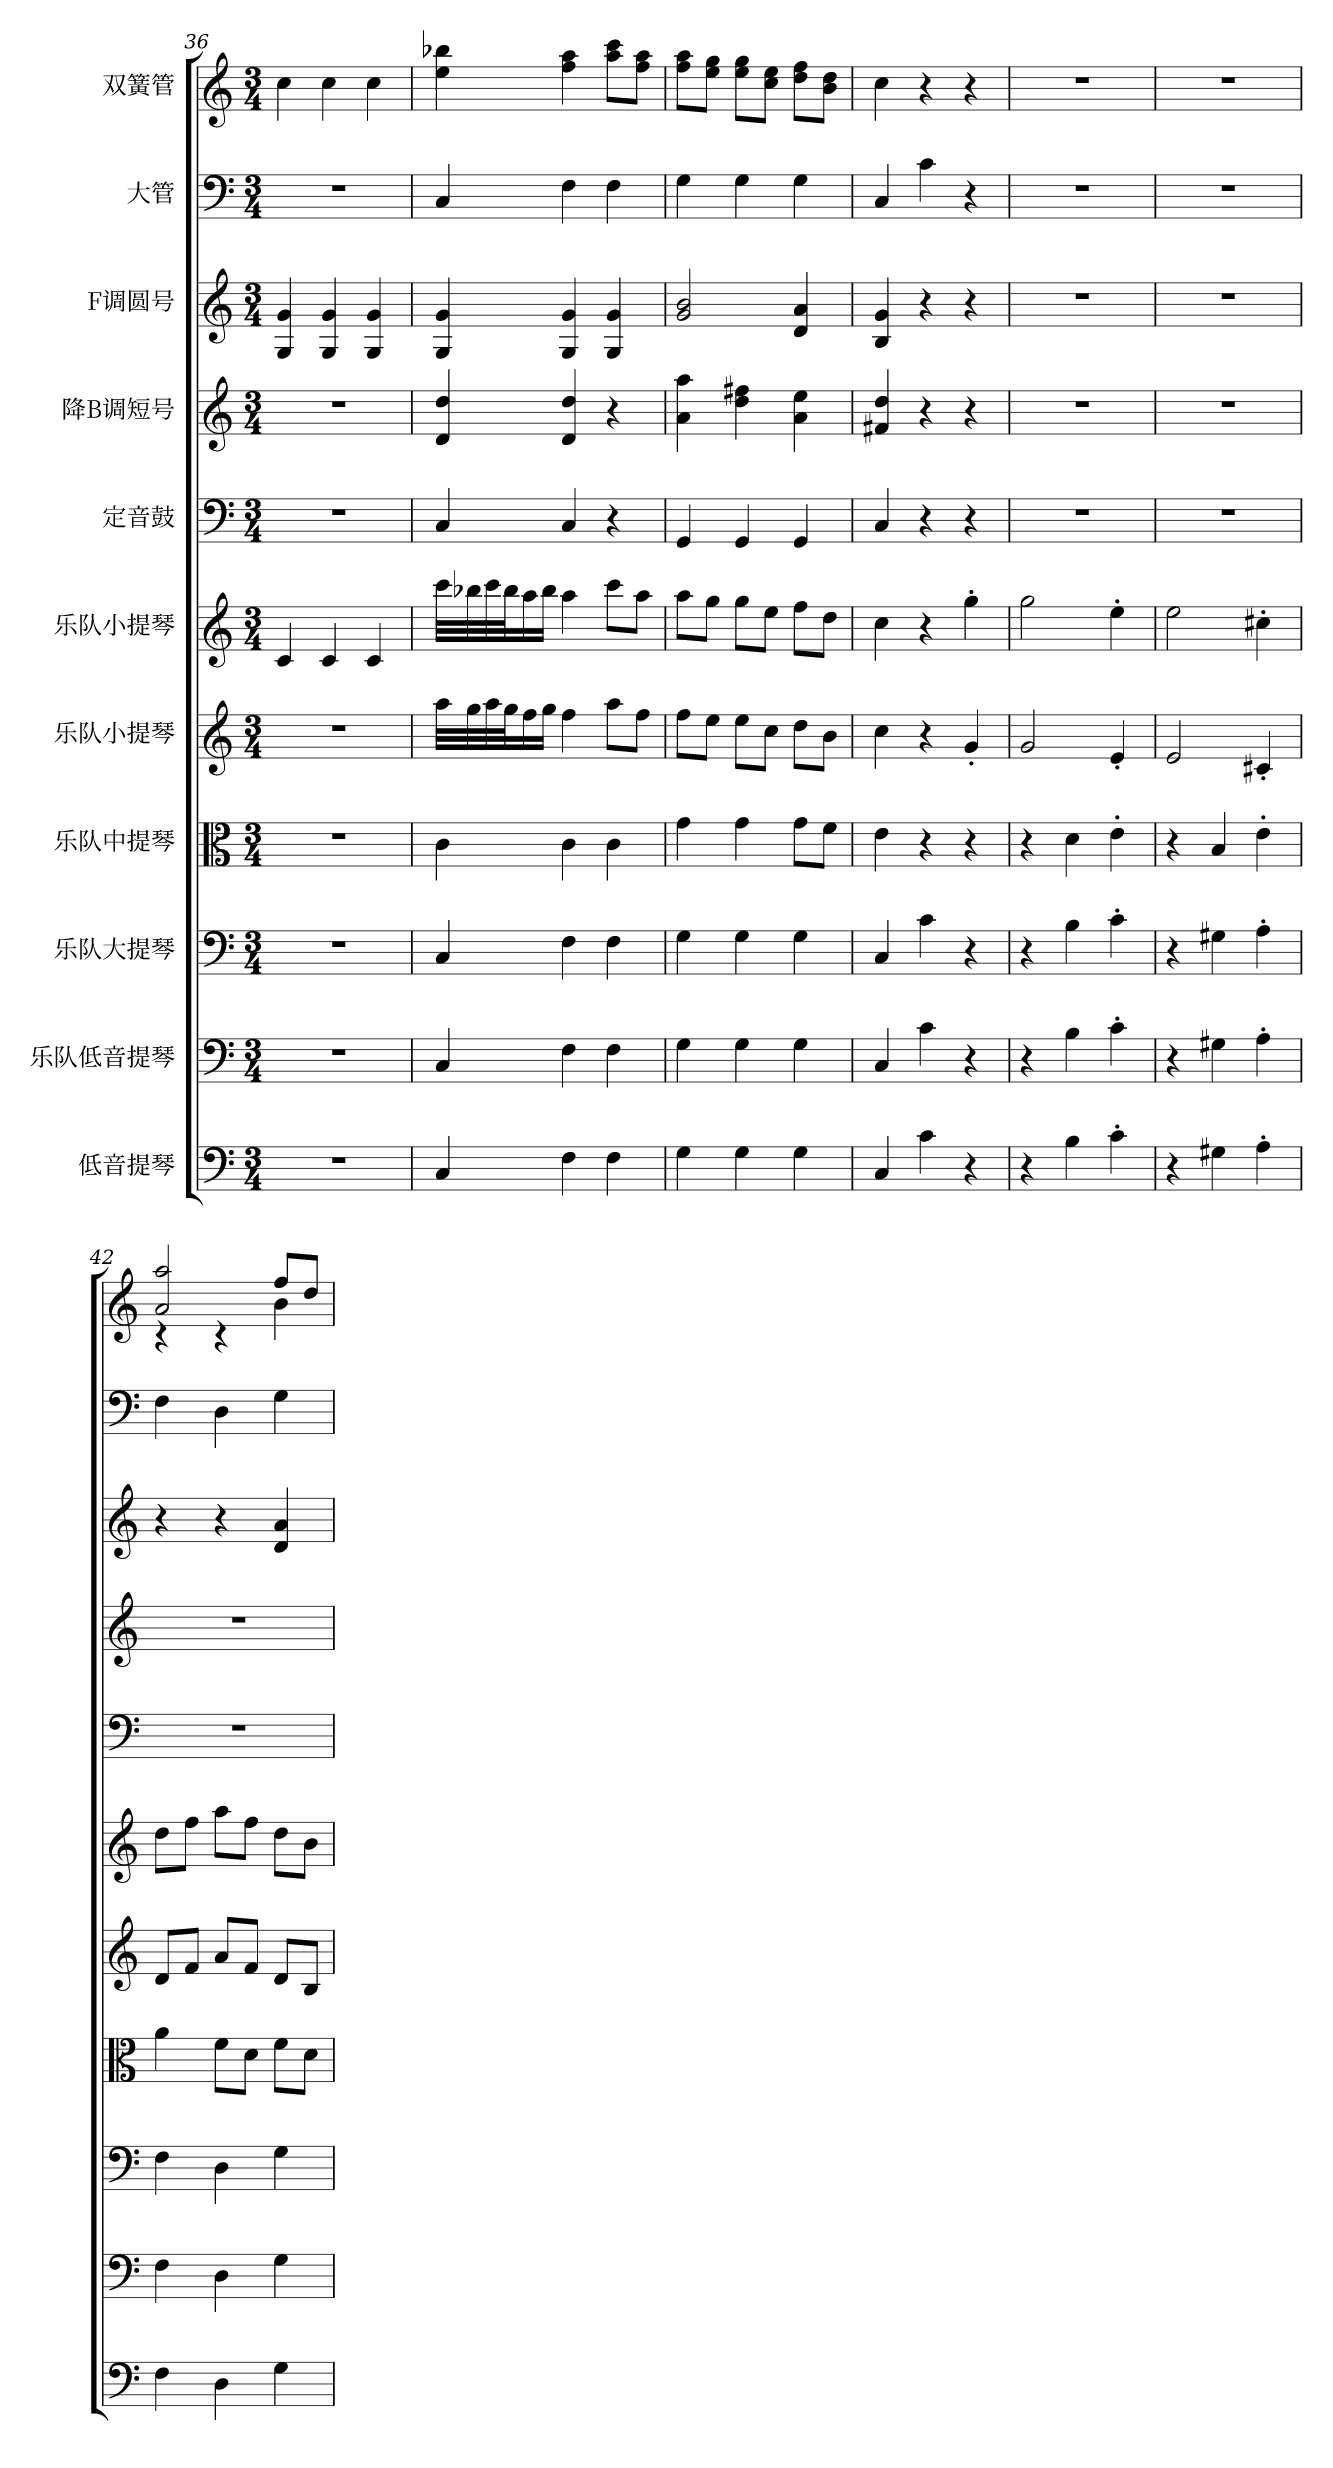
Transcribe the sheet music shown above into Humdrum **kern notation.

**kern	**kern	**kern	**kern	**kern	**kern	**kern	**kern	**kern	**kern	**kern
*part11	*part10	*part9	*part8	*part7	*part6	*part5	*part4	*part3	*part2	*part1
*staff11	*staff10	*staff9	*staff8	*staff7	*staff6	*staff5	*staff4	*staff3	*staff2	*staff1
*I"低音提琴	*I"乐队低音提琴	*I"乐队大提琴	*I"乐队中提琴	*I"乐队小提琴	*I"乐队小提琴	*I"定音鼓	*I"降B调短号	*I"F调圆号	*I"大管	*I"双簧管
*clefF4	*clefF4	*clefF4	*clefC3	*clefG2	*clefG2	*clefF4	*clefG2	*clefG2	*clefF4	*clefG2
*ITrd7c12	*ITrd7c12	*	*	*	*	*	*ITrd1c2	*ITrd4c7	*	*
*k[]	*k[]	*k[]	*k[]	*k[]	*k[]	*k[]	*k[b-e-]	*k[b-]	*k[]	*k[]
*M3/4	*M3/4	*M3/4	*M3/4	*M3/4	*M3/4	*M3/4	*M3/4	*M3/4	*M3/4	*M3/4
=36	=36	=36	=36	=36	=36	=36	=36	=36	=36	=36
2.r	2.r	2.r	2.r	2.r	4c/	2.r	2.r	4C/ 4c/	2.r	4cc\
.	.	.	.	.	4c/	.	.	4C/ 4c/	.	4cc\
.	.	.	.	.	4c/	.	.	4C/ 4c/	.	4cc\
!!LO:PB:g=z
=37	=37	=37	=37	=37	=37	=37	=37	=37	=37	=37
4CC/	4CC/	4C/	4c\	32aa\LLL	32ccc\LLL	4C/	4c/ 4cc/	4C/ 4c/	4C/	4ee\ 4bb-X\
.	.	.	.	32gg\	32bb-X\	.	.	.	.	.
.	.	.	.	32aa\	32ccc\	.	.	.	.	.
.	.	.	.	32gg\J	32bb-\J	.	.	.	.	.
.	.	.	.	16ff\	16aa\	.	.	.	.	.
.	.	.	.	16gg\JJ	16bb-\JJ	.	.	.	.	.
4FF\	4FF\	4F\	4c\	4ff\	4aa\	4C/	4c/ 4cc/	4C/ 4c/	4F\	4ff\ 4aa\
4FF\	4FF\	4F\	4c\	8aa\L	8ccc\L	4r	4r	4C/ 4c/	4F\	8aa\ 8ccc\L
.	.	.	.	8ff\J	8aa\J	.	.	.	.	8ff\ 8aa\J
=38	=38	=38	=38	=38	=38	=38	=38	=38	=38	=38
4GG\	4GG\	4G\	4g\	8ff\L	8aa\L	4GG/	4g\ 4gg\	2c/ 2e/	4G\	8ff\ 8aa\L
.	.	.	.	8ee\J	8gg\J	.	.	.	.	8ee\ 8gg\J
4GG\	4GG\	4G\	4g\	8ee\L	8gg\L	4GG/	4cc\ 4een\	.	4G\	8ee\ 8gg\L
.	.	.	.	8cc\J	8ee\J	.	.	.	.	8cc\ 8ee\J
4GG\	4GG\	4G\	8g\L	8dd\L	8ff\L	4GG/	4g\ 4dd\	4G/ 4d/	4G\	8dd\ 8ff\L
.	.	.	8f\J	8b\J	8dd\J	.	.	.	.	8b\ 8dd\J
=39	=39	=39	=39	=39	=39	=39	=39	=39	=39	=39
*	*	*	*	*	*	*	*	*	*	*MM128
4CC/	4CC/	4C/	4e\	4cc\	4cc\	4C/	4en/ 4cc/	4E/ 4c/	4C/	4cc\
4C\	4C\	4c\	4r	4r	4r	4r	4r	4r	4c\	4r
4r	4r	4r	4r	4g'/	4gg'\	4r	4r	4r	4r	4r
=40	=40	=40	=40	=40	=40	=40	=40	=40	=40	=40
4r	4r	4r	4r	2g/	2gg\	2.r	2.r	2.r	2.r	2.r
4BB\	4BB\	4B\	4d\	.	.	.	.	.	.	.
4C'\	4C'\	4c'\	4e'\	4e'/	4ee'\	.	.	.	.	.
=41	=41	=41	=41	=41	=41	=41	=41	=41	=41	=41
4r	4r	4r	4r	2e/	2ee\	2.r	2.r	2.r	2.r	2.r
4GG#X\	4GG#X\	4G#X\	4B/	.	.	.	.	.	.	.
4AA'\	4AA'\	4A'\	4e'\	4c#X'/	4cc#X'\	.	.	.	.	.
=42	=42	=42	=42	=42	=42	=42	=42	=42	=42	=42
*	*	*	*	*	*	*	*	*	*	*^
4FF\	4FF\	4F\	4a\	8d/L	8dd\L	2.r	2.r	4r	4F\	2a/ 2aa/	4r
.	.	.	.	8f/J	8ff\J	.	.	.	.	.	.
4DD\	4DD\	4D\	8f\L	8a/L	8aa\L	.	.	4r	4D\	.	4r
.	.	.	8d\J	8f/J	8ff\J	.	.	.	.	.	.
4GG\	4GG\	4G\	8f\L	8d/L	8dd\L	.	.	4G/ 4d/	4G\	8ff/L	4b\
.	.	.	8d\J	8B/J	8b\J	.	.	.	.	8dd/J	.
*	*	*	*	*	*	*	*	*	*	*v	*v
=	=	=	=	=	=	=	=	=	=	=
*-	*-	*-	*-	*-	*-	*-	*-	*-	*-	*-
